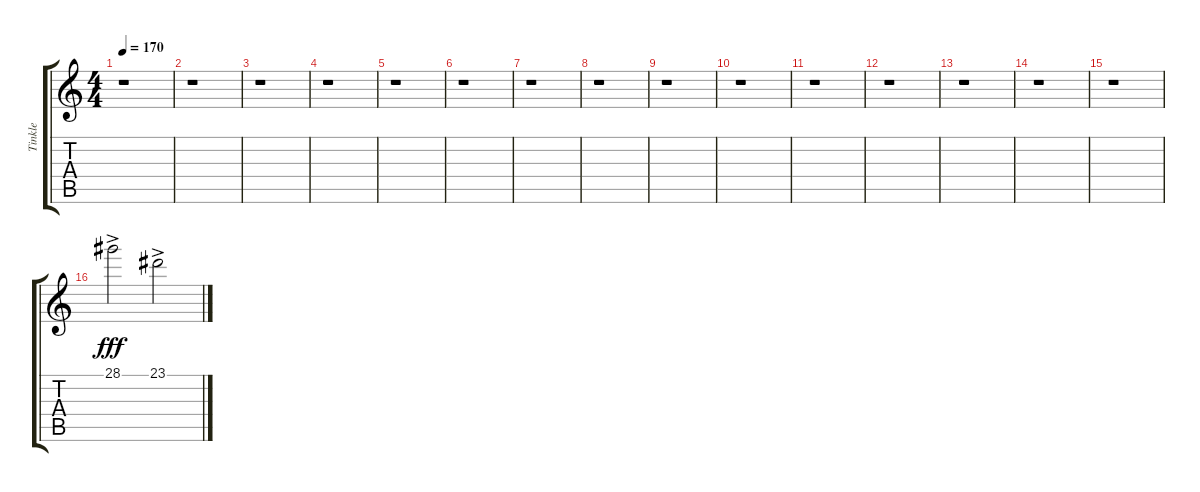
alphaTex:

\track ("Tinkle" "Tinkle") {instrument tinklebell}
\staff {score tabs}
\tuning (E4 B3 G3 D3 A2 E2) {hide}
\ts (4 4)
\tempo 170
\clef g2
\ks c
r.1{dy fff} |
r.1 |
r.1 |
r.1 |
r.1 |
r.1 |
r.1 |
r.1 |
r.1 |
r.1 |
r.1 |
r.1 |
r.1 |
r.1 |
r.1 |
28.1{ac}.2 23.1{ac}.2
